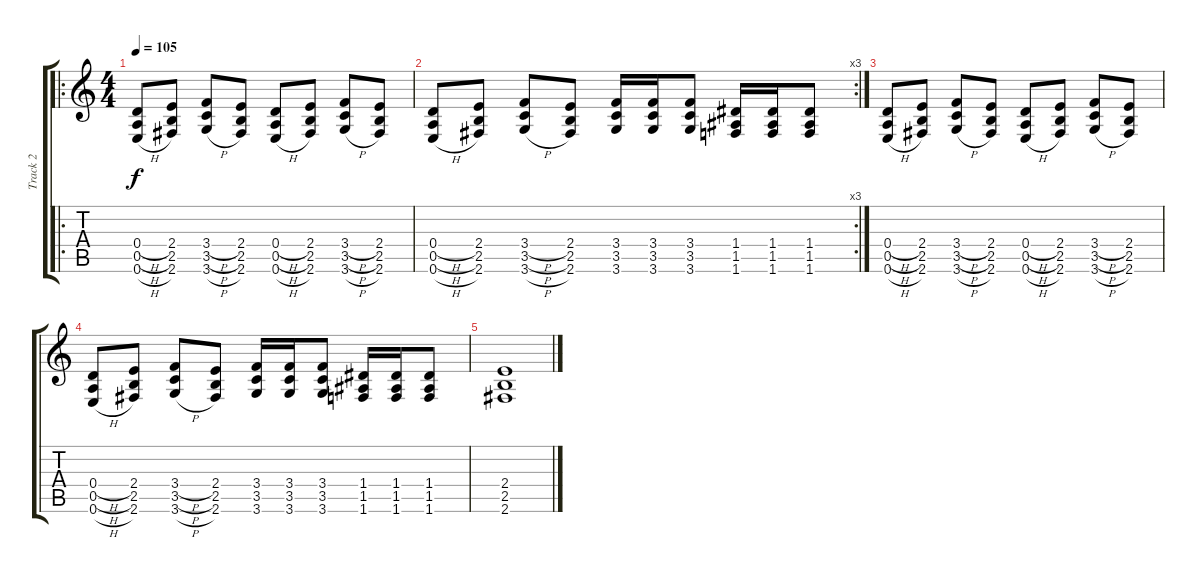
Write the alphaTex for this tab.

\track ("Track 2" "Track 2") {instrument distortionguitar}
\staff {score tabs}
\tuning (E4 B3 G3 D3 A2 E2) {hide}
\ro
\ts (4 4)
\tempo 105
\clef g2
\ks c
(0.4{h} 0.5{h} 0.6{h}).8{dy f} (2.4 2.5 2.6).8 (3.4{h} 3.5{h} 3.6{h}).8 (2.4 2.5 2.6).8 (0.4{h} 0.5{h} 0.6{h}).8 (2.4 2.5 2.6).8 (3.4{h} 3.5{h} 3.6{h}).8 (2.4 2.5 2.6).8 |
\rc 3
(0.4{h} 0.5{h} 0.6{h}).8 (2.4 2.5 2.6).8 (3.4{h} 3.5{h} 3.6{h}).8 (2.4 2.5 2.6).8 (3.4 3.5 3.6).16 (3.4 3.5 3.6).16 (3.4 3.5 3.6).8 (1.4 1.5 1.6).16 (1.4 1.5 1.6).16 (1.4 1.5 1.6).8 |
(0.4{h} 0.5{h} 0.6{h}).8 (2.4 2.5 2.6).8 (3.4{h} 3.5{h} 3.6{h}).8 (2.4 2.5 2.6).8 (0.4{h} 0.5{h} 0.6{h}).8 (2.4 2.5 2.6).8 (3.4{h} 3.5{h} 3.6{h}).8 (2.4 2.5 2.6).8 |
(0.4{h} 0.5{h} 0.6{h}).8 (2.4 2.5 2.6).8 (3.4{h} 3.5{h} 3.6{h}).8 (2.4 2.5 2.6).8 (3.4 3.5 3.6).16 (3.4 3.5 3.6).16 (3.4 3.5 3.6).8 (1.4 1.5 1.6).16 (1.4 1.5 1.6).16 (1.4 1.5 1.6).8 |
(2.4 2.5 2.6).1
